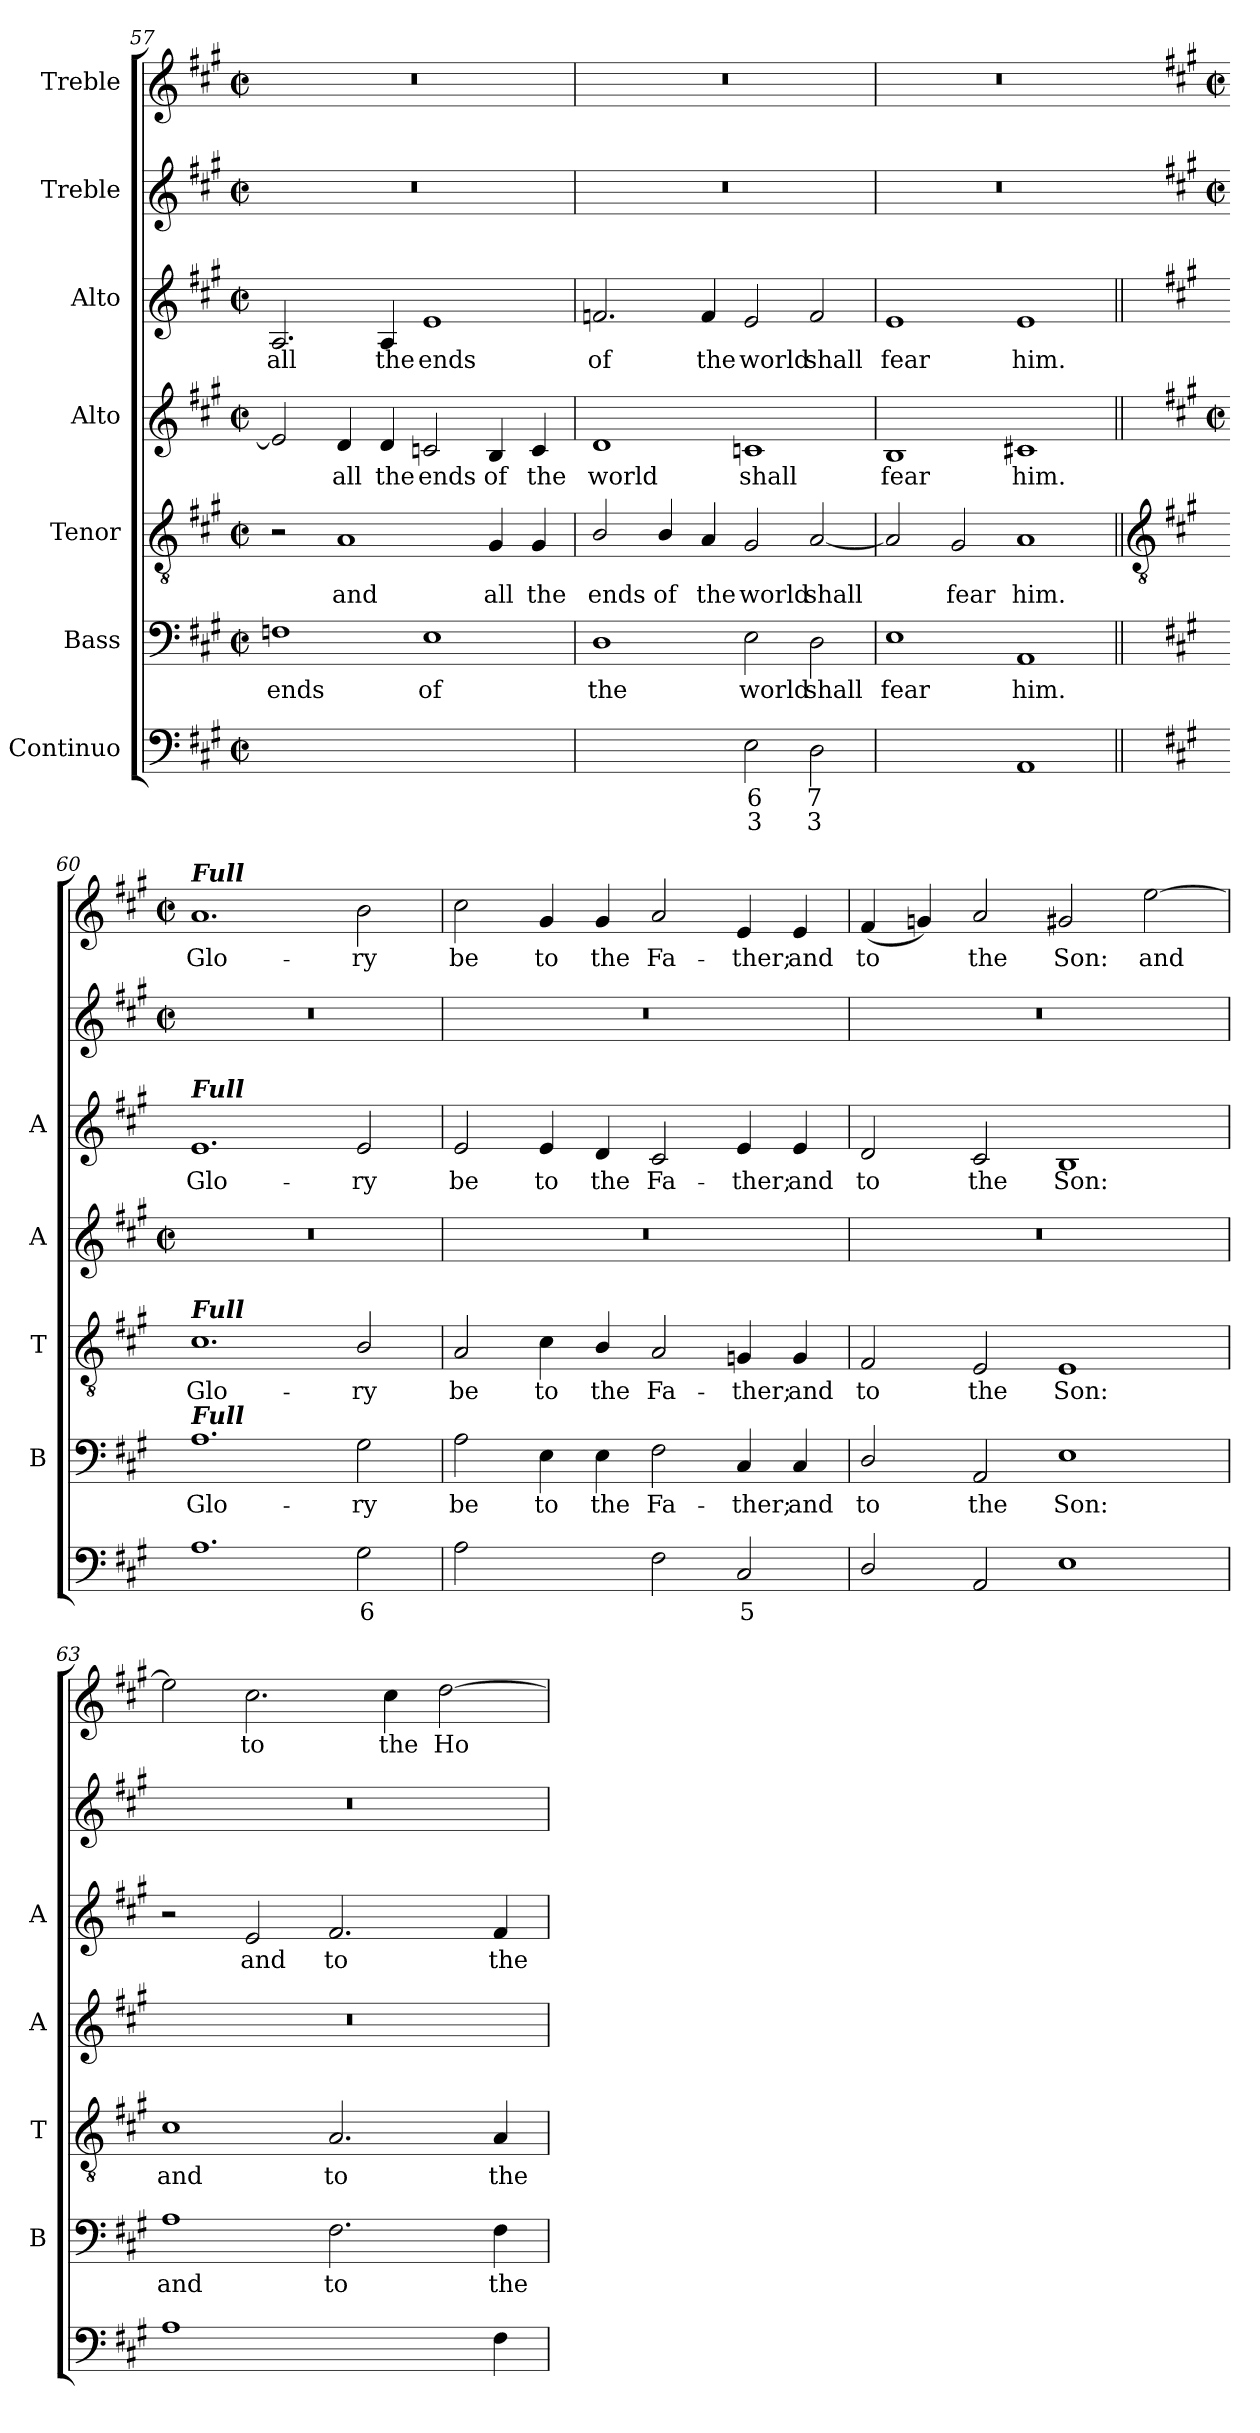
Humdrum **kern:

**kern	**text	**text	**kern	**text	**kern	**text	**kern	**text	**kern	**text	**kern	**kern	**text
*part7	*part7	*part7	*part6	*part6	*part5	*part5	*part4	*part4	*part3	*part3	*part2	*part1	*part1
*staff7	*staff7	*staff7	*staff6	*staff6	*staff5	*staff5	*staff4	*staff4	*staff3	*staff3	*staff2	*staff1	*staff1
*I"Continuo	*	*	*I"Bass	*	*I"Tenor	*	*I"Alto	*	*I"Alto	*	*I"Treble	*I"Treble	*
*	*	*	*I'B	*	*I'T	*	*I'A	*	*I'A	*	*	*	*
*clefF4	*	*	*clefF4	*	*clefGv2	*	*clefG2	*	*clefG2	*	*clefG2	*clefG2	*
*k[f#c#g#]	*	*	*k[f#c#g#]	*	*k[f#c#g#]	*	*k[f#c#g#]	*	*k[f#c#g#]	*	*k[f#c#g#]	*k[f#c#g#]	*
*A:	*	*	*A:	*	*A:	*	*A:	*	*A:	*	*A:	*A:	*
*M4/2	*	*	*M4/2	*	*M4/2	*	*M4/2	*	*M4/2	*	*M4/2	*M4/2	*
*met(c|)	*	*	*met(c|)	*	*met(c|)	*	*met(c|)	*	*met(c|)	*	*met(c|)	*met(c|)	*
=57	=57	=57	=57	=57	=57	=57	=57	=57	=57	=57	=57	=57	=57
!	!LO:LY:b	!	!	!LO:LY:b	!	!	!	!	!	!LO:LY:b	!	!	!
[2Fnyy	7	.	1Fn	ends	2r	.	2e]	.	2.A	all	0r	0r	.
!	!LO:LY:b	!	!	!	!	!LO:LY:b	!	!LO:LY:b	!	!	!	!	!
2Fyy]	6	.	.	.	1A	and	4d	all	.	.	.	.	.
!	!	!	!	!	!	!	!	!LO:LY:b	!	!LO:LY:b	!	!	!
.	.	.	.	.	.	.	4d	the	4A	the	.	.	.
!	!LO:LY:b	!LO:LY:b	!	!LO:LY:b	!	!	!	!LO:LY:b	!	!LO:LY:b	!	!	!
[2Eyy	6	4	1E	of	.	.	2cn	ends	1e	ends	.	.	.
!	!LO:LY:b	!LO:LY:b	!	!	!	!LO:LY:b	!	!LO:LY:b	!	!	!	!	!
4Eyy_	5	3	.	.	4G#	all	4B	of	.	.	.	.	.
!	!LO:LY:b	!	!	!	!	!LO:LY:b	!	!LO:LY:b	!	!	!	!	!
4Eyy]	6	.	.	.	4G#	the	4c	the	.	.	.	.	.
=58	=58	=58	=58	=58	=58	=58	=58	=58	=58	=58	=58	=58	=58
!	!LO:LY:b	!LO:LY:b	!	!LO:LY:b	!	!LO:LY:b	!	!LO:LY:b	!	!LO:LY:b	!	!	!
[2Dyy	6	3	1D	the	2B/	ends	1d	world	2.fn	of	0r	0r	.
!	!LO:LY:b	!	!	!	!	!LO:LY:b	!	!	!	!	!	!	!
4Dyy_	6	.	.	.	4B/	of	.	.	.	.	.	.	.
!	!LO:LY:b	!	!	!	!	!LO:LY:b	!	!	!	!LO:LY:b	!	!	!
4Dyy]	5	.	.	.	4A	the	.	.	4f	the	.	.	.
!	!LO:LY:b	!LO:LY:b	!	!LO:LY:b	!	!LO:LY:b	!	!LO:LY:b	!	!LO:LY:b	!	!	!
2E	6	3	2E	world	2G#	world	1cn	shall	2e	world	.	.	.
!	!LO:LY:b	!LO:LY:b	!	!LO:LY:b	!	!LO:LY:b	!	!	!	!LO:LY:b	!	!	!
2D	7	3	2D	shall	[2A	shall	.	.	2f	shall	.	.	.
=59	=59	=59	=59	=59	=59	=59	=59	=59	=59	=59	=59	=59	=59
!	!LO:LY:b	!	!	!LO:LY:b	!	!	!	!LO:LY:b	!	!LO:LY:b	!	!	!
[2Eyy	4	.	1E	fear	2A]	.	1B	fear	1e	fear	0r	0r	.
!	!LO:LY:b	!	!	!	!	!LO:LY:b	!	!	!	!	!	!	!
2Eyy]	3	.	.	.	2G#	fear	.	.	.	.	.	.	.
!	!	!	!	!LO:LY:b	!	!LO:LY:b	!	!LO:LY:b	!	!LO:LY:b	!	!	!
1AA	.	.	1AA	him.	1A	him.	1c#X	him.	1e	him.	.	.	.
!!LO:LB:g=z
=60||	=60	=60	=60||	=60	=60||	=60	=60||	=60	=60||	=60	=60	=60	=60
*	*	*	*	*	*clefGv2	*	*	*	*	*	*	*	*
*	*	*	*	*	*	*	*	*	*	*	*	*k[f#c#g#]	*
*	*	*	*	*	*	*	*	*	*	*	*	*A:	*
*	*	*	*	*	*	*	*M4/2	*	*	*	*M4/2	*M4/2	*
*	*	*	*	*	*	*	*met(c|)	*	*	*	*met(c|)	*met(c|)	*
!	!	!	!	!	!	!	!	!	!	!	!	!LO:TX:a:Bi:t=Full	!
!	!	!	!	!	!	!	!	!	!LO:TX:a:Bi:t=Full	!	!	!	!
!	!	!	!	!	!LO:TX:a:Bi:t=Full	!	!	!	!	!	!	!	!
!	!	!	!LO:TX:a:Bi:t=Full	!	!	!	!	!	!	!	!	!	!
!	!	!	!	!LO:LY:b	!	!LO:LY:b	!	!	!	!LO:LY:b	!	!	!LO:LY:b
1.A	.	.	1.A	Glo-	1.c#	Glo-	0r	.	1.e	Glo-	0r	1.a	Glo-
!	!LO:LY:b	!	!	!LO:LY:b	!	!LO:LY:b	!	!	!	!LO:LY:b	!	!	!LO:LY:b
2G#	6	.	2G#	-ry	2B/	-ry	.	.	2e	-ry	.	2b	-ry
=61	=61	=61	=61	=61	=61	=61	=61	=61	=61	=61	=61	=61	=61
!	!	!	!	!LO:LY:b	!	!LO:LY:b	!	!	!	!LO:LY:b	!	!	!LO:LY:b
2A	.	.	2A	be	2A	be	0r	.	2e	be	0r	2cc#	be
!	!LO:LY:b	!LO:LY:b	!	!LO:LY:b	!	!LO:LY:b	!	!	!	!LO:LY:b	!	!	!LO:LY:b
[4Eyy	6	3	4E	to	4c#	to	.	.	4e	to	.	4g#	to
!	!LO:LY:b	!	!	!LO:LY:b	!	!LO:LY:b	!	!	!	!LO:LY:b	!	!	!LO:LY:b
4Eyy]	5	.	4E	the	4B/	the	.	.	4d	the	.	4g#	the
!	!	!	!	!LO:LY:b	!	!LO:LY:b	!	!	!	!LO:LY:b	!	!	!LO:LY:b
2F#	.	.	2F#	Fa-	2A	Fa-	.	.	2c#	Fa-	.	2a	Fa-
!	!LO:LY:b	!	!	!LO:LY:b	!	!LO:LY:b	!	!	!	!LO:LY:b	!	!	!LO:LY:b
2C#	5	.	4C#	-ther;	4Gn	-ther;	.	.	4e	-ther;	.	4e	-ther;
!	!	!	!	!LO:LY:b	!	!LO:LY:b	!	!	!	!LO:LY:b	!	!	!LO:LY:b
.	.	.	4C#	and	4G	and	.	.	4e	and	.	4e	and
=62	=62	=62	=62	=62	=62	=62	=62	=62	=62	=62	=62	=62	=62
!	!	!	!	!LO:LY:b	!	!LO:LY:b	!	!	!	!LO:LY:b	!	!	!LO:LY:b
2D/	.	.	2D/	to	2F#	to	0r	.	2d	to	0r	(<4f#	to
.	.	.	.	.	.	.	.	.	.	.	.	4gn)	.
!	!	!	!	!LO:LY:b	!	!LO:LY:b	!	!	!	!LO:LY:b	!	!	!LO:LY:b
2AA	.	.	2AA	the	2E	the	.	.	2c#	the	.	2a	the
!	!	!	!	!LO:LY:b	!	!LO:LY:b	!	!	!	!LO:LY:b	!	!	!LO:LY:b
1E	.	.	1E	Son:	1E	Son:	.	.	1B	Son:	.	2g#X	Son:
!	!	!	!	!	!	!	!	!	!	!	!	!	!LO:LY:b
.	.	.	.	.	.	.	.	.	.	.	.	[2ee	and
=63	=63	=63	=63	=63	=63	=63	=63	=63	=63	=63	=63	=63	=63
!	!	!	!	!LO:LY:b	!	!LO:LY:b	!	!	!	!	!	!	!
1A	.	.	1A	and	1c#	and	0r	.	2r	.	0r	2ee]	.
!	!	!	!	!	!	!	!	!	!	!LO:LY:b	!	!	!LO:LY:b
.	.	.	.	.	.	.	.	.	2e	and	.	2.cc#	to
!	!LO:LY:b	!	!	!LO:LY:b	!	!LO:LY:b	!	!	!	!LO:LY:b	!	!	!
[2F#yy	5	.	2.F#	to	2.A	to	.	.	2.f#	to	.	.	.
!	!	!	!	!	!	!	!	!	!	!	!	!	!LO:LY:b
.	.	.	.	.	.	.	.	.	.	.	.	4cc#	the
!	!LO:LY:b	!	!	!	!	!	!	!	!	!	!	!	!LO:LY:b
4F#yy]	6	.	.	.	.	.	.	.	.	.	.	[2dd	Ho-
!	!	!	!	!LO:LY:b	!	!LO:LY:b	!	!	!	!LO:LY:b	!	!	!
4F#	.	.	4F#	the	4A	the	.	.	4f#	the	.	.	.
=	=	=	=	=	=	=	=	=	=	=	=	=	=
*-	*-	*-	*-	*-	*-	*-	*-	*-	*-	*-	*-	*-	*-
